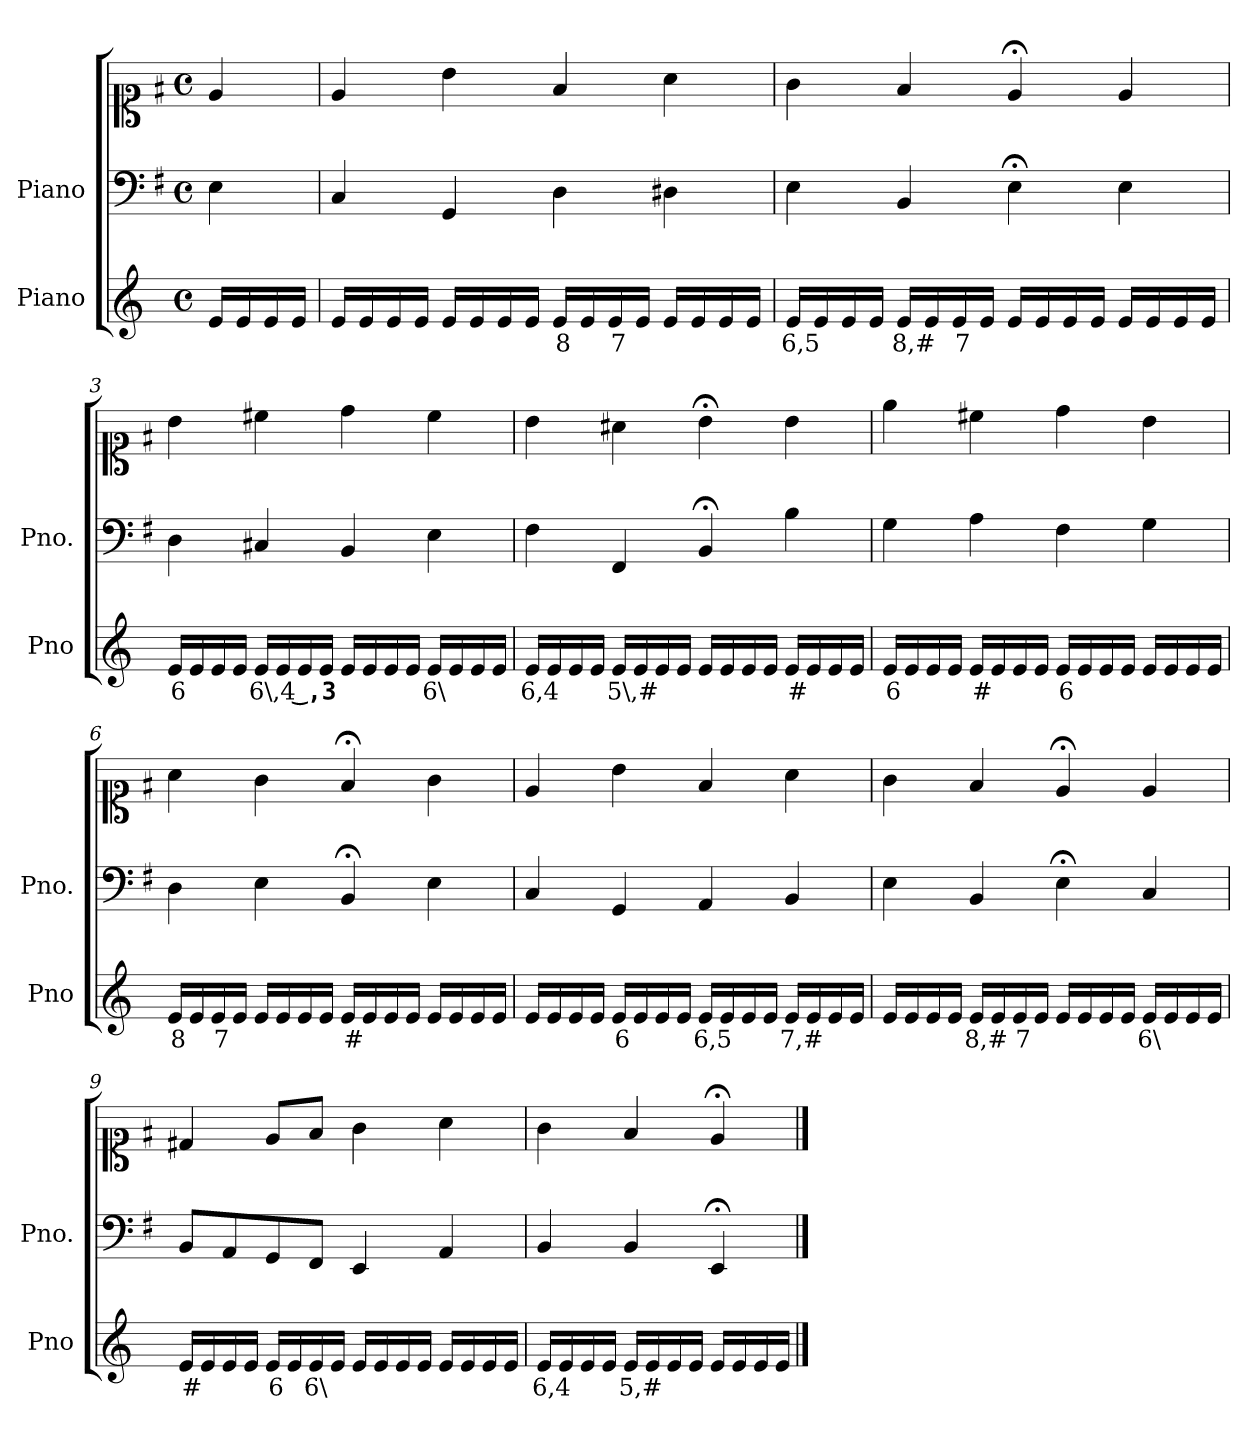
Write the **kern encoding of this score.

**kern	**text	**kern	**kern
*part2	*part2	*part1	*part1
*staff3	*staff3	*staff2	*staff1
*I"Piano	*	*I"Piano	*
*I'Pno	*	*I'Pno.	*
*clefG2	*	*clefF4	*clefC1
*k[]	*	*k[f#]	*k[f#]
*M4/4	*	*M4/4	*M4/4
*met(c)	*	*met(c)	*met(c)
=	=	=	=
16e/LL	.	4E\	4e/
16e/	.	.	.
16e/	.	.	.
16e/JJ	.	.	.
=1	=1	=1	=1
16e/LL	.	4C/	4e/
16e/	.	.	.
16e/	.	.	.
16e/JJ	.	.	.
16e/LL	.	4GG/	4b\
16e/	.	.	.
16e/	.	.	.
16e/JJ	.	.	.
!	!LO:LY:b	!	!
16e/LL	8	4D\	4f#/
16e/	.	.	.
!	!LO:LY:b	!	!
16e/	7	.	.
16e/JJ	.	.	.
16e/LL	.	4D#X\	4a\
16e/	.	.	.
16e/	.	.	.
16e/JJ	.	.	.
=2	=2	=2	=2
!	!LO:LY:b	!	!
16e/LL	6,5	4E\	4g\
16e/	.	.	.
16e/	.	.	.
16e/JJ	.	.	.
!	!LO:LY:b	!	!
16e/LL	8,#	4BB/	4f#/
16e/	.	.	.
!	!LO:LY:b	!	!
16e/	7	.	.
16e/JJ	.	.	.
16e/LL	.	4E;<\	4e;</
16e/	.	.	.
16e/	.	.	.
16e/JJ	.	.	.
16e/LL	.	4E\	4e/
16e/	.	.	.
16e/	.	.	.
16e/JJ	.	.	.
=3	=3	=3	=3
!	!LO:LY:b	!	!
16e/LL	6	4D\	4b\
16e/	.	.	.
16e/	.	.	.
16e/JJ	.	.	.
!	!LO:LY:b	!	!
16e/LL	6\,4	4C#X/	4cc#X\
16e/	.	.	.
!	!LO:LY:b	!	!
16e/	_,3	.	.
16e/JJ	.	.	.
16e/LL	.	4BB/	4dd\
16e/	.	.	.
16e/	.	.	.
16e/JJ	.	.	.
!	!LO:LY:b	!	!
16e/LL	6\	4E\	4cc#\
16e/	.	.	.
16e/	.	.	.
16e/JJ	.	.	.
=4	=4	=4	=4
!	!LO:LY:b	!	!
16e/LL	6,4	4F#\	4b\
16e/	.	.	.
16e/	.	.	.
16e/JJ	.	.	.
!	!LO:LY:b	!	!
16e/LL	5\,#	4FF#/	4a#X\
16e/	.	.	.
16e/	.	.	.
16e/JJ	.	.	.
16e/LL	.	4BB;</	4b;<\
16e/	.	.	.
16e/	.	.	.
16e/JJ	.	.	.
!	!LO:LY:b	!	!
16e/LL	#	4B\	4b\
16e/	.	.	.
16e/	.	.	.
16e/JJ	.	.	.
=5	=5	=5	=5
!	!LO:LY:b	!	!
16e/LL	6	4G\	4ee\
16e/	.	.	.
16e/	.	.	.
16e/JJ	.	.	.
!	!LO:LY:b	!	!
16e/LL	#	4A\	4cc#X\
16e/	.	.	.
16e/	.	.	.
16e/JJ	.	.	.
!	!LO:LY:b	!	!
16e/LL	6	4F#\	4dd\
16e/	.	.	.
16e/	.	.	.
16e/JJ	.	.	.
16e/LL	.	4G\	4b\
16e/	.	.	.
16e/	.	.	.
16e/JJ	.	.	.
=6	=6	=6	=6
!	!LO:LY:b	!	!
16e/LL	8	4D\	4a\
16e/	.	.	.
!	!LO:LY:b	!	!
16e/	7	.	.
16e/JJ	.	.	.
16e/LL	.	4E\	4g\
16e/	.	.	.
16e/	.	.	.
16e/JJ	.	.	.
!	!LO:LY:b	!	!
16e/LL	#	4BB;</	4f#;</
16e/	.	.	.
16e/	.	.	.
16e/JJ	.	.	.
16e/LL	.	4E\	4g\
16e/	.	.	.
16e/	.	.	.
16e/JJ	.	.	.
=7	=7	=7	=7
16e/LL	.	4C/	4e/
16e/	.	.	.
16e/	.	.	.
16e/JJ	.	.	.
!	!LO:LY:b	!	!
16e/LL	6	4GG/	4b\
16e/	.	.	.
16e/	.	.	.
16e/JJ	.	.	.
!	!LO:LY:b	!	!
16e/LL	6,5	4AA/	4f#/
16e/	.	.	.
16e/	.	.	.
16e/JJ	.	.	.
!	!LO:LY:b	!	!
16e/LL	7,#	4BB/	4a\
16e/	.	.	.
16e/	.	.	.
16e/JJ	.	.	.
=8	=8	=8	=8
16e/LL	.	4E\	4g\
16e/	.	.	.
16e/	.	.	.
16e/JJ	.	.	.
!	!LO:LY:b	!	!
16e/LL	8,#	4BB/	4f#/
16e/	.	.	.
!	!LO:LY:b	!	!
16e/	7	.	.
16e/JJ	.	.	.
16e/LL	.	4E;<\	4e;</
16e/	.	.	.
16e/	.	.	.
16e/JJ	.	.	.
!	!LO:LY:b	!	!
16e/LL	6\	4C/	4e/
16e/	.	.	.
16e/	.	.	.
16e/JJ	.	.	.
=9	=9	=9	=9
!	!LO:LY:b	!	!
16e/LL	#	8BB/L	4d#X/
16e/	.	.	.
16e/	.	8AA/	.
16e/JJ	.	.	.
!	!LO:LY:b	!	!
16e/LL	6	8GG/	8e/L
16e/	.	.	.
!	!LO:LY:b	!	!
16e/	6\	8FF#/J	8f#/J
16e/JJ	.	.	.
16e/LL	.	4EE/	4g\
16e/	.	.	.
16e/	.	.	.
16e/JJ	.	.	.
16e/LL	.	4AA/	4a\
16e/	.	.	.
16e/	.	.	.
16e/JJ	.	.	.
=10	=10	=10	=10
!	!LO:LY:b	!	!
16e/LL	6,4	4BB/	4g\
16e/	.	.	.
16e/	.	.	.
16e/JJ	.	.	.
!	!LO:LY:b	!	!
16e/LL	5,#	4BB/	4f#/
16e/	.	.	.
16e/	.	.	.
16e/JJ	.	.	.
16e/LL	.	4EE;</	4e;</
16e/	.	.	.
16e/	.	.	.
16e/JJ	.	.	.
==	==	==	==
*-	*-	*-	*-
